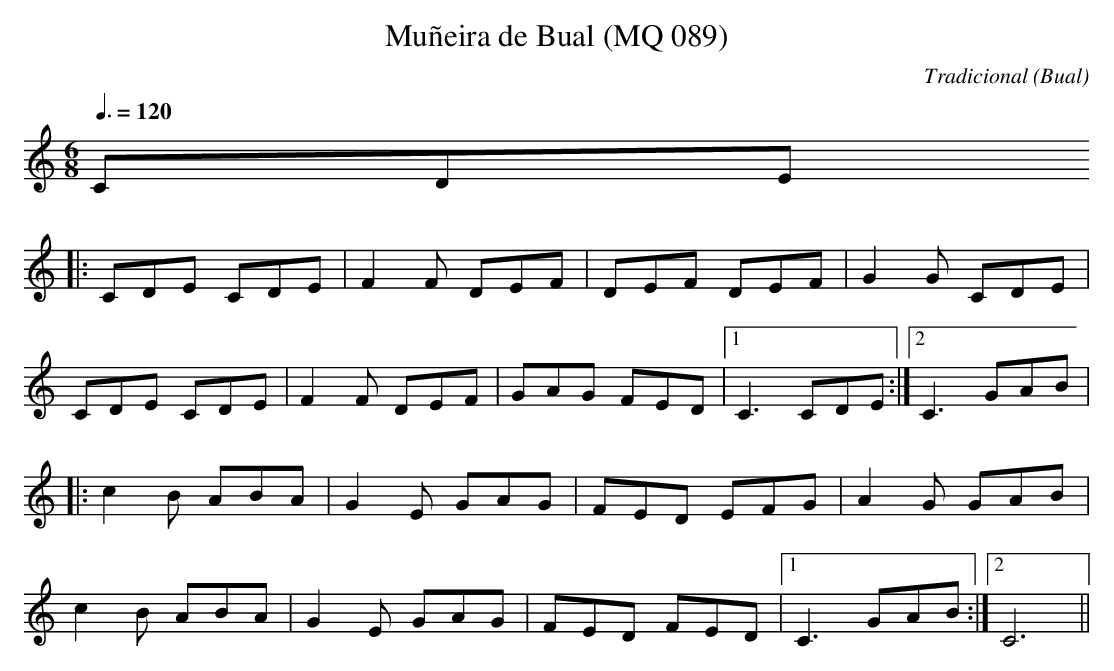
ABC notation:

X:1
T:Muñeira de Bual (MQ 089)
C:Tradicional
O:Bual
M:6/8
L:1/8
Q:3/8=120
K:C
CDE
|: CDE CDE|F2F DEF|DEF DEF|G2G CDE|
CDE CDE|F2F DEF|GAG FED|[1 C3 CDE:|[2 C3 GAB|
|: c2 B ABA|G2 E GAG|FED EFG|A2 G GAB|
c2 B ABA|G2 E GAG|FED FED|[1 C3 GAB :|[2 C6||
